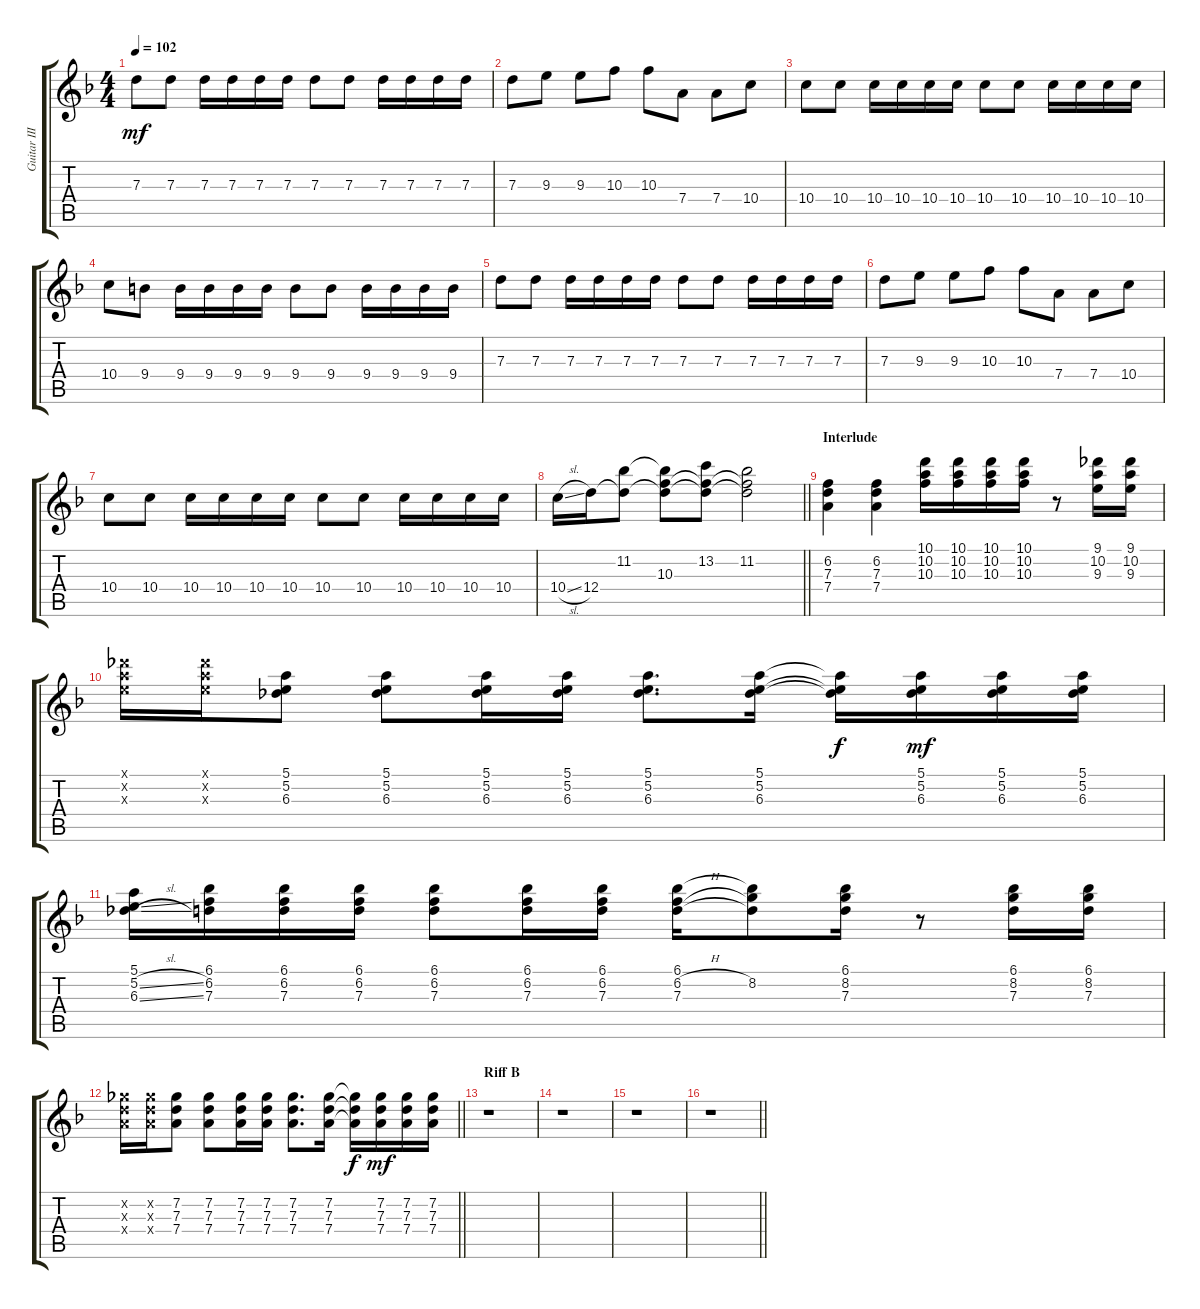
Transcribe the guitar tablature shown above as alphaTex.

\track ("Guitar III" "Guitar III") {instrument distortionguitar}
\staff {score tabs}
\tuning (E4 B3 G3 D3 A2 D2) {hide}
\ts (4 4)
\tempo 102
\clef g2
\ks dminor
7.3.8{dy mf} 7.3.8 7.3.16 7.3.16 7.3.16 7.3.16 7.3.8 7.3.8 7.3.16 7.3.16 7.3.16 7.3.16 |
7.3.8 9.3.8 9.3.8 10.3.8 10.3.8 7.4.8 7.4.8 10.4.8 |
10.4.8 10.4.8 10.4.16 10.4.16 10.4.16 10.4.16 10.4.8 10.4.8 10.4.16 10.4.16 10.4.16 10.4.16 |
10.4.8 9.4.8 9.4.16 9.4.16 9.4.16 9.4.16 9.4.8 9.4.8 9.4.16 9.4.16 9.4.16 9.4.16 |
7.3.8 7.3.8 7.3.16 7.3.16 7.3.16 7.3.16 7.3.8 7.3.8 7.3.16 7.3.16 7.3.16 7.3.16 |
7.3.8 9.3.8 9.3.8 10.3.8 10.3.8 7.4.8 7.4.8 10.4.8 |
10.4.8 10.4.8 10.4.16 10.4.16 10.4.16 10.4.16 10.4.8 10.4.8 10.4.16 10.4.16 10.4.16 10.4.16 |
\barLineRight lightlight
10.4{sl}.16 12.4.16 (11.2 12.4{t}).8 (11.2{t} 10.3 12.4{t}).8 (13.2 10.3{t} 12.4{t}).8 (11.2 10.3{t} 12.4{t}).2 |
\section ("" "Interlude")
(6.2 7.3 7.4).4{balance 2} (6.2 7.3 7.4).4 (10.1 10.2 10.3).16 (10.1 10.2 10.3).16 (10.1 10.2 10.3).16 (10.1 10.2 10.3).16 r.8 (9.1 10.2 9.3).16 (9.1 10.2 9.3).16 |
(9.1{x} 10.2{x} 9.3{x}).16 (9.1{x} 10.2{x} 9.3{x}).16 (5.1 5.2 6.3).8 (5.1 5.2 6.3).8 (5.1 5.2 6.3).16 (5.1 5.2 6.3).16 (5.1 5.2 6.3).8{d} (5.1 5.2 6.3).16 (5.1{t} 5.2{t} 6.3{t}).16{dy f} (5.1 5.2 6.3).16{dy mf} (5.1 5.2 6.3).16 (5.1 5.2 6.3).16 |
(5.1 5.2{sl} 6.3{sl}).16 (6.1 6.2 7.3).16 (6.1 6.2 7.3).16 (6.1 6.2 7.3).16 (6.1 6.2 7.3).8 (6.1 6.2 7.3).16 (6.1 6.2 7.3).16 (6.1 6.2{h} 7.3).16 (6.1{t} 8.2 7.3{t}).8 (6.1 8.2 7.3).16 r.8 (6.1 8.2 7.3).16 (6.1 8.2 7.3).16 |
\barLineRight lightlight
(7.2{x} 7.3{x} 7.4{x}).16 (7.2{x} 7.3{x} 7.4{x}).16 (7.2 7.3 7.4).8 (7.2 7.3 7.4).8 (7.2 7.3 7.4).16 (7.2 7.3 7.4).16 (7.2 7.3 7.4).8{d} (7.2 7.3 7.4).16 (7.2{t} 7.3{t} 7.4{t}).16{dy f} (7.2 7.3 7.4).16{dy mf} (7.2 7.3 7.4).16 (7.2 7.3 7.4).16 |
\section ("" "Riff B")
r.1 |
r.1 |
r.1 |
\barLineRight lightlight
r.1
